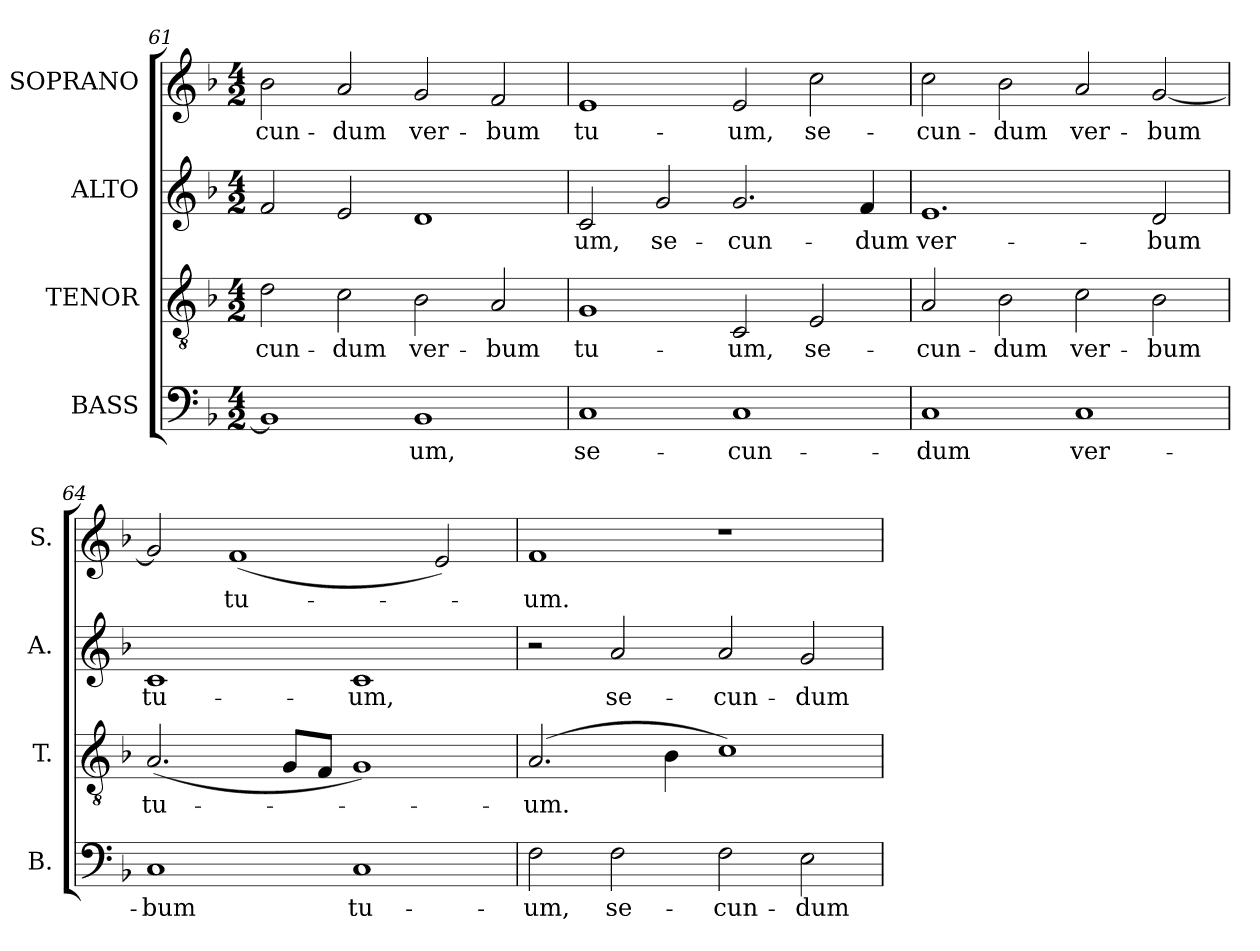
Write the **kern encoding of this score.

**kern	**text	**kern	**text	**kern	**text	**kern	**text
*part4	*part4	*part3	*part3	*part2	*part2	*part1	*part1
*staff4	*staff4	*staff3	*staff3	*staff2	*staff2	*staff1	*staff1
*I"BASS	*	*I"TENOR	*	*I"ALTO	*	*I"SOPRANO	*
*I'B.	*	*I'T.	*	*I'A.	*	*I'S.	*
*clefF4	*	*clefGv2	*	*clefG2	*	*clefG2	*
*	*	*ITrd7c12	*	*	*	*	*
*k[b-]	*	*k[b-]	*	*k[b-]	*	*k[b-]	*
*F:	*	*F:	*	*F:	*	*F:	*
*M4/2	*	*M4/2	*	*M4/2	*	*M4/2	*
=61	=61	=61	=61	=61	=61	=61	=61
!	!	!	!LO:LY:b:color=#000000	!	!	!	!
!	!	!	!	!	!	!	!LO:LY:b:color=#000000
1BB-i]	.	2Di\	-cun-	2fi/	.	2b-i\	-cun-
!	!	!	!LO:LY:b:color=#000000	!	!	!	!
!	!	!	!	!	!	!	!LO:LY:b:color=#000000
.	.	2Ci\	-dum	2ei/	.	2ai/	-dum
!	!LO:LY:b:color=#000000	!	!	!	!	!	!
!	!	!	!LO:LY:b:color=#000000	!	!	!	!
!	!	!	!	!	!	!	!LO:LY:b:color=#000000
1BB-i	-um,	2BB-i\	ver-	1di	.	2gi/	ver-
!	!	!	!LO:LY:b:color=#000000	!	!	!	!
!	!	!	!	!	!	!	!LO:LY:b:color=#000000
.	.	2AAi/	-bum	.	.	2fi/	-bum
=62	=62	=62	=62	=62	=62	=62	=62
!	!LO:LY:b:color=#000000	!	!	!	!	!	!
!	!	!	!LO:LY:b:color=#000000	!	!	!	!
!	!	!	!	!	!LO:LY:b:color=#000000	!	!
!	!	!	!	!	!	!	!LO:LY:b:color=#000000
1Ci	se-	1GGi	tu-	2ci/	-um,	1ei	tu-
!	!	!	!	!	!LO:LY:b:color=#000000	!	!
.	.	.	.	2gi/	se-	.	.
!	!LO:LY:b:color=#000000	!	!	!	!	!	!
!	!	!	!LO:LY:b:color=#000000	!	!	!	!
!	!	!	!	!	!LO:LY:b:color=#000000	!	!
!	!	!	!	!	!	!	!LO:LY:b:color=#000000
1Ci	-cun-	2CCi/	-um,	2.gi/	-cun-	2ei/	-um,
!	!	!	!LO:LY:b:color=#000000	!	!	!	!
!	!	!	!	!	!	!	!LO:LY:b:color=#000000
.	.	2EEi/	se-	.	.	2cci\	se-
!	!	!	!	!	!LO:LY:b:color=#000000	!	!
.	.	.	.	4fi/	-dum	.	.
=63	=63	=63	=63	=63	=63	=63	=63
!	!LO:LY:b:color=#000000	!	!	!	!	!	!
!	!	!	!LO:LY:b:color=#000000	!	!	!	!
!	!	!	!	!	!LO:LY:b:color=#000000	!	!
!	!	!	!	!	!	!	!LO:LY:b:color=#000000
1Ci	-dum	2AAi/	-cun-	1.ei	ver-	2cci\	-cun-
!	!	!	!LO:LY:b:color=#000000	!	!	!	!
!	!	!	!	!	!	!	!LO:LY:b:color=#000000
.	.	2BB-i\	-dum	.	.	2b-i\	-dum
!	!LO:LY:b:color=#000000	!	!	!	!	!	!
!	!	!	!LO:LY:b:color=#000000	!	!	!	!
!	!	!	!	!	!	!	!LO:LY:b:color=#000000
1Ci	ver-	2Ci\	ver-	.	.	2ai/	ver-
!	!	!	!LO:LY:b:color=#000000	!	!	!	!
!	!	!	!	!	!LO:LY:b:color=#000000	!	!
!	!	!	!	!	!	!	!LO:LY:b:color=#000000
.	.	2BB-i\	-bum	2di/	-bum	[2gi/	-bum
!!LO:LB:g=z
=64	=64	=64	=64	=64	=64	=64	=64
!	!LO:LY:b:color=#000000	!	!	!	!	!	!
!	!	!	!LO:LY:b:color=#000000	!	!	!	!
!	!	!	!	!	!LO:LY:b:color=#000000	!	!
1Ci	-bum	(2.AAi/	tu-	1ci	tu-	2gi/]	.
!	!	!	!	!	!	!	!LO:LY:b:color=#000000
.	.	.	.	.	.	(1fi	tu-
.	.	8GGi/L	.	.	.	.	.
.	.	8FFi/J	.	.	.	.	.
!	!LO:LY:b:color=#000000	!	!	!	!	!	!
!	!	!	!	!	!LO:LY:b:color=#000000	!	!
1Ci	tu-	1GGi)	.	1ci	-um,	.	.
.	.	.	.	.	.	2ei/)	.
=65	=65	=65	=65	=65	=65	=65	=65
!	!LO:LY:b:color=#000000	!	!	!	!	!	!
!	!	!	!LO:LY:b:color=#000000	!	!	!	!
!	!	!	!	!	!	!	!LO:LY:b:color=#000000
2Fi\	-um,	(2.AAi/	-um.	2r	.	1fi	-um.
!	!LO:LY:b:color=#000000	!	!	!	!	!	!
!	!	!	!	!	!LO:LY:b:color=#000000	!	!
2Fi\	se-	.	.	2ai/	se-	.	.
.	.	4BB-i\	.	.	.	.	.
!	!LO:LY:b:color=#000000	!	!	!	!	!	!
!	!	!	!	!	!LO:LY:b:color=#000000	!	!
2Fi\	-cun-	1Ci)	.	2ai/	-cun-	1r	.
!	!LO:LY:b:color=#000000	!	!	!	!	!	!
!	!	!	!	!	!LO:LY:b:color=#000000	!	!
2Ei\	-dum	.	.	2gi/	-dum	.	.
=	=	=	=	=	=	=	=
*-	*-	*-	*-	*-	*-	*-	*-
